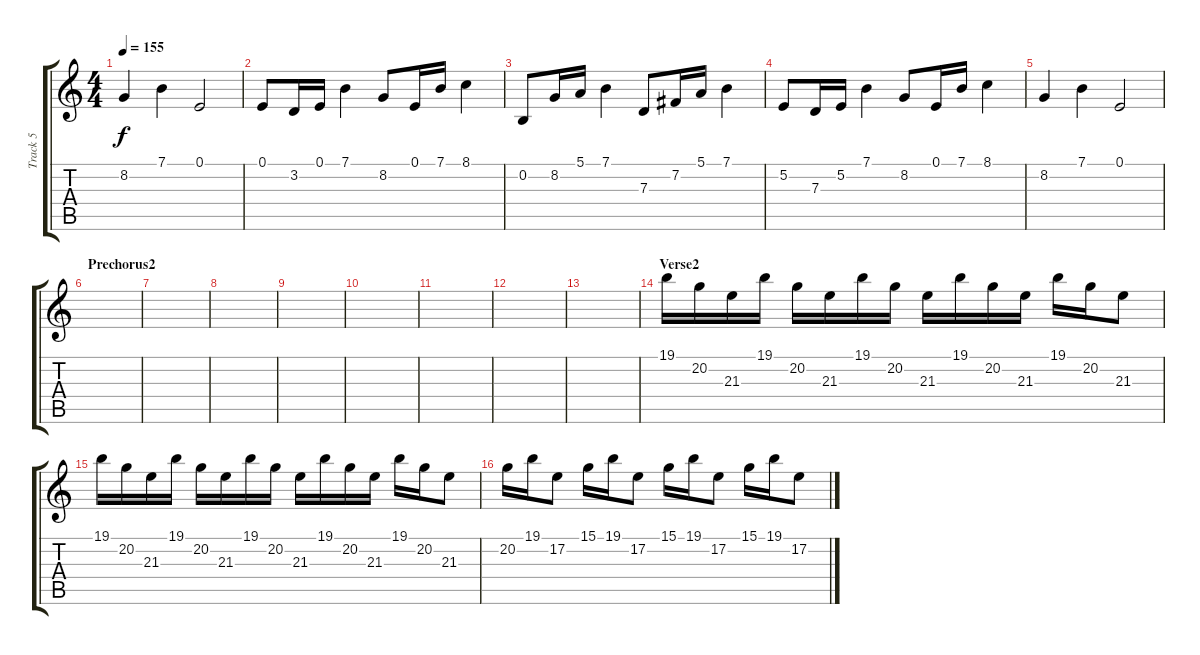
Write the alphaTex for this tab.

\track ("Track 5" "Track 5") {instrument lead1square}
\staff {score tabs}
\tuning (E4 B3 G3 D3 A2 E2) {hide}
\ts (4 4)
\tempo 155
\clef g2
\ks c
8.2.4{dy f} 7.1.4 0.1.2 |
0.1.8 3.2.16 0.1.16 7.1.4 8.2.8 0.1.16 7.1.16 8.1.4 |
0.2.8 8.2.16 5.1.16 7.1.4 7.3.8 7.2.16 5.1.16 7.1.4 |
5.2.8 7.3.16 5.2.16 7.1.4 8.2.8 0.1.16 7.1.16 8.1.4 |
8.2.4 7.1.4 0.1.2 |
\section ("" "Prechorus2")
|
|
|
|
|
|
|
|
\section ("" "Verse2")
19.1.16 20.2.16 21.3.16 19.1.16 20.2.16 21.3.16 19.1.16 20.2.16 21.3.16 19.1.16 20.2.16 21.3.16 19.1.16 20.2.16 21.3.8 |
19.1.16 20.2.16 21.3.16 19.1.16 20.2.16 21.3.16 19.1.16 20.2.16 21.3.16 19.1.16 20.2.16 21.3.16 19.1.16 20.2.16 21.3.8 |
20.2.16 19.1.16 17.2.8 15.1.16 19.1.16 17.2.8 15.1.16 19.1.16 17.2.8 15.1.16 19.1.16 17.2.8
